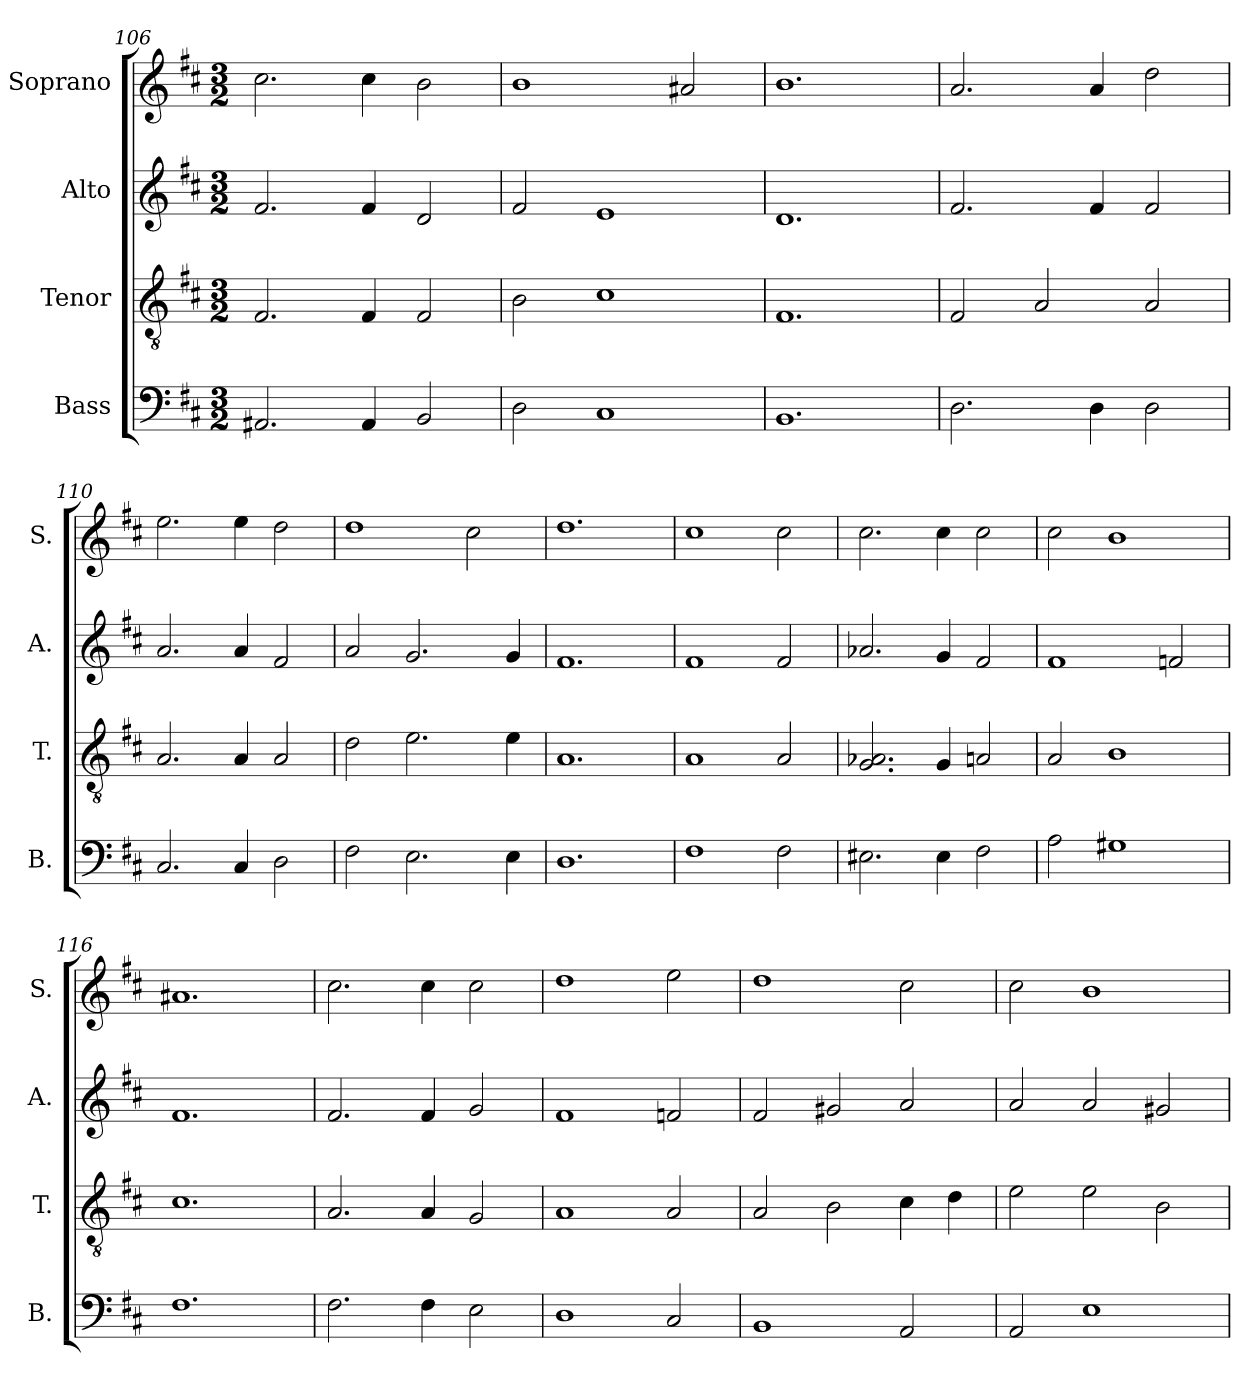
**kern	**kern	**kern	**kern
*part4	*part3	*part2	*part1
*staff4	*staff3	*staff2	*staff1
*I"Bass	*I"Tenor	*I"Alto	*I"Soprano
*I'B.	*I'T.	*I'A.	*I'S.
*clefF4	*clefGv2	*clefG2	*clefG2
*k[f#c#]	*k[f#c#]	*k[f#c#]	*k[f#c#]
*D:	*D:	*D:	*D:
*M3/2	*M3/2	*M3/2	*M3/2
=106	=106	=106	=106
2.AA#X/	2.F#/	2.f#/	2.cc#\
4AA#/	4F#/	4f#/	4cc#\
2BB/	2F#/	2d/	2b\
=107	=107	=107	=107
2D\	2B\	2f#/	1b
1C#	1c#	1e	.
.	.	.	2a#X/
=108	=108	=108	=108
1.BB	1.F#	1.d	1.b
=109	=109	=109	=109
2.D\	2F#/	2.f#/	2.a/
.	2A/	.	.
4D\	.	4f#/	4a/
2D\	2A/	2f#/	2dd\
=110	=110	=110	=110
2.C#/	2.A/	2.a/	2.ee\
4C#/	4A/	4a/	4ee\
2D\	2A/	2f#/	2dd\
=111	=111	=111	=111
2F#\	2d\	2a/	1dd
2.E\	2.e\	2.g/	.
.	.	.	2cc#\
4E\	4e\	4g/	.
!!LO:PB:g=z
=112	=112	=112	=112
1.D	1.A	1.f#	1.dd
!!LO:PB:g=z
=113	=113	=113	=113
1F#	1A	1f#	1cc#
2F#\	2A/	2f#/	2cc#\
=114	=114	=114	=114
2.E#X\	2.G/ 2.A-X/	2.a-X/	2.cc#\
4E#\	4G/	4g/	4cc#\
2F#\	2An/	2f#/	2cc#\
=115	=115	=115	=115
2A\	2A/	1f#	2cc#\
1G#X	1B	.	1b
.	.	2fn/	.
=116	=116	=116	=116
1.F#	1.c#	1.f#	1.a#X
=117	=117	=117	=117
2.F#\	2.A/	2.f#/	2.cc#\
4F#\	4A/	4f#/	4cc#\
2E\	2G/	2g/	2cc#\
=118	=118	=118	=118
1D	1A	1f#	1dd
2C#/	2A/	2fn/	2ee\
=119	=119	=119	=119
1BB	2A/	2f#/	1dd
.	2B\	2g#X/	.
2AA/	4c#\	2a/	2cc#\
.	4d\	.	.
=120	=120	=120	=120
2AA/	2e\	2a/	2cc#\
1E	2e\	2a/	1b
.	2B\	2g#X/	.
=	=	=	=
*-	*-	*-	*-
